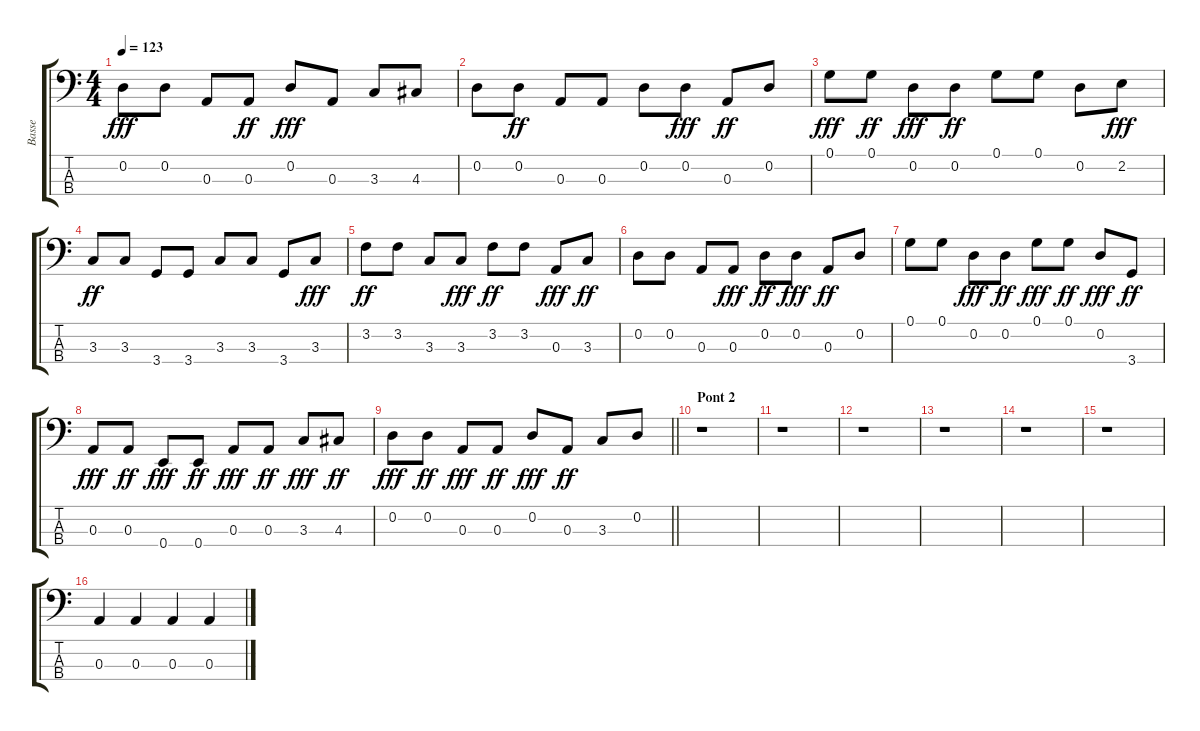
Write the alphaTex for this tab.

\track ("Basse" "Basse") {instrument electricbassfinger}
\staff {score tabs}
\tuning (G2 D2 A1 E1) {hide}
\ts (4 4)
\tempo 123
\clef f4
\ks c
0.2.8{dy fff} 0.2.8 0.3.8 0.3.8{dy ff} 0.2.8{dy fff} 0.3.8 3.3.8 4.3.8 |
0.2.8 0.2.8{dy ff} 0.3.8 0.3.8 0.2.8 0.2.8{dy fff} 0.3.8{dy ff} 0.2.8 |
0.1.8{dy fff} 0.1.8{dy ff} 0.2.8{dy fff} 0.2.8{dy ff} 0.1.8 0.1.8 0.2.8 2.2.8{dy fff} |
3.3.8{dy ff} 3.3.8 3.4.8 3.4.8 3.3.8 3.3.8 3.4.8 3.3.8{dy fff} |
3.2.8{dy ff} 3.2.8 3.3.8 3.3.8{dy fff} 3.2.8{dy ff} 3.2.8 0.3.8{dy fff} 3.3.8{dy ff} |
0.2.8 0.2.8 0.3.8 0.3.8{dy fff} 0.2.8{dy ff} 0.2.8{dy fff} 0.3.8{dy ff} 0.2.8 |
0.1.8 0.1.8 0.2.8{dy fff} 0.2.8{dy ff} 0.1.8{dy fff} 0.1.8{dy ff} 0.2.8{dy fff} 3.4.8{dy ff} |
0.3.8{dy fff} 0.3.8{dy ff} 0.4.8{dy fff} 0.4.8{dy ff} 0.3.8{dy fff} 0.3.8{dy ff} 3.3.8{dy fff} 4.3.8{dy ff} |
\barLineRight lightlight
0.2.8{dy fff} 0.2.8{dy ff} 0.3.8{dy fff} 0.3.8{dy ff} 0.2.8{dy fff} 0.3.8{dy ff} 3.3.8 0.2.8 |
\section ("" "Pont 2")
r.1 |
r.1 |
r.1 |
r.1 |
r.1 |
r.1 |
0.3.4 0.3.4 0.3.4 0.3.4
